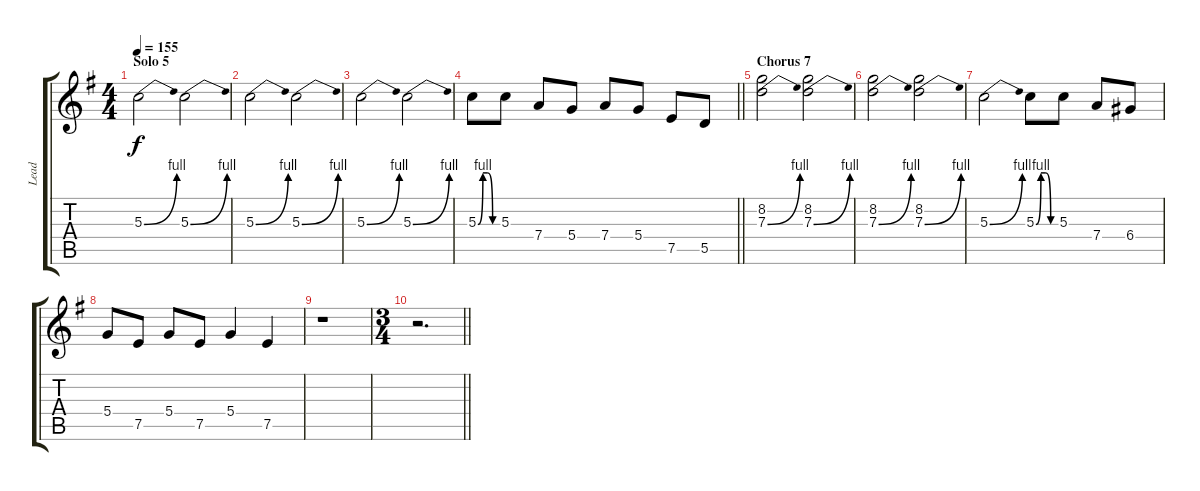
\track ("Lead" "Lead") {instrument overdrivenguitar}
\staff {score tabs}
\tuning (E4 B3 G3 D3 A2 E2) {hide}
\ts (4 4)
\section ("" "Solo 5")
\tempo 155
\clef g2
\ks g
5.3{be (bend 0 0 60 4)}.2{dy f volume 6} 5.3{be (bend 0 0 60 4)}.2 |
5.3{be (bend 0 0 60 4)}.2 5.3{be (bend 0 0 60 4)}.2 |
5.3{be (bend 0 0 60 4)}.2 5.3{be (bend 0 0 60 4)}.2 |
\barLineRight lightlight
5.3{be (custom 0 0 15 4 30 4 45 0 60 0)}.8 5.3.8 7.4.8 5.4.8 7.4.8 5.4.8 7.5.8 5.5.8 |
\section ("" "Chorus 7")
(8.2 7.3{be (bend 0 0 60 4)}).2{volume 2} (8.2 7.3{be (bend 0 0 60 4)}).2 |
(8.2 7.3{be (bend 0 0 60 4)}).2 (8.2 7.3{be (bend 0 0 60 4)}).2 |
5.3{be (bend 0 0 60 4)}.2 5.3{be (custom 0 0 15 4 30 4 45 0 60 0)}.8 5.3.8 7.4.8 6.4.8 |
5.4.8 7.5.8 5.4.8 7.5.8 5.4.4 7.5.4 |
r.1{volume 0} |
\ts (3 4)
\barLineRight lightlight
r.2{d}
